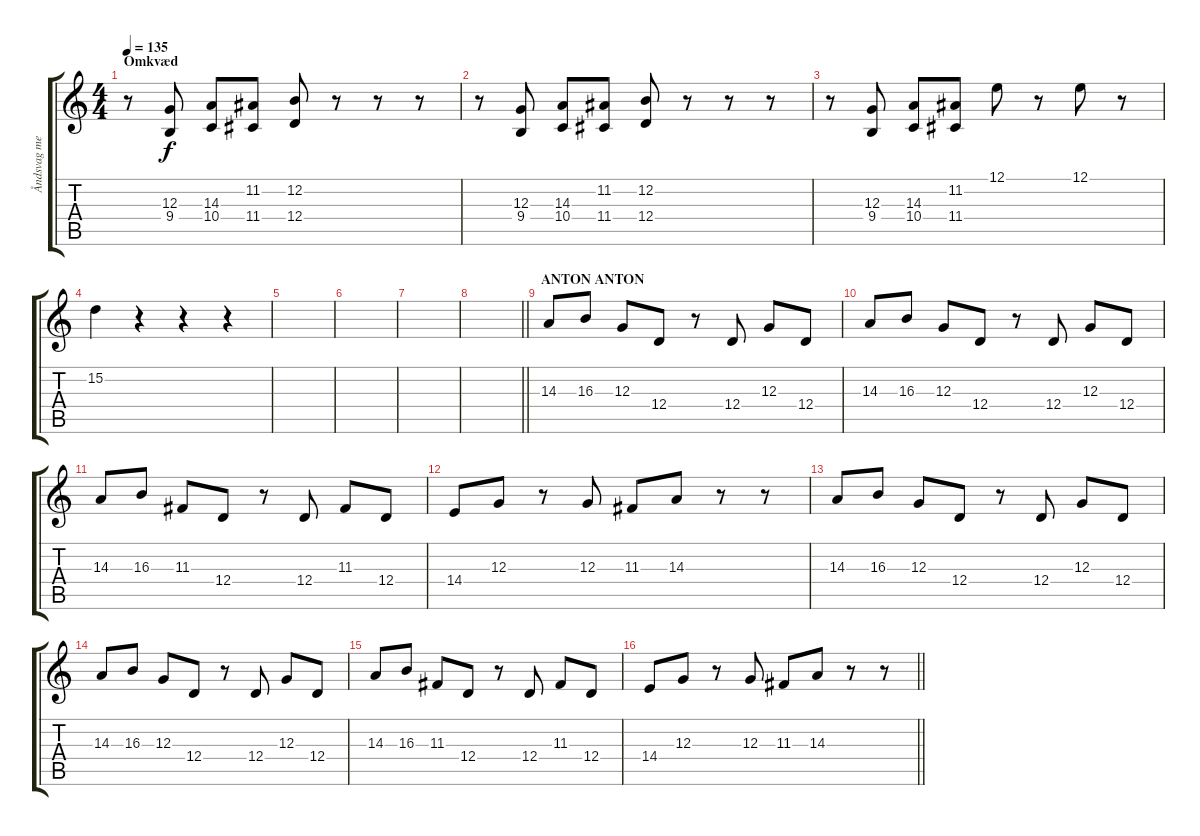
\track ("Åndsvag melodi" "Åndsvag me") {instrument trumpet}
\staff {score tabs}
\tuning (E4 B3 G3 D3 A2 E2) {hide}
\ts (4 4)
\section ("" "Omkvæd")
\tempo 135
\clef g2
\ks c
r.8{dy f} (12.3 9.4).8 (14.3 10.4).8 (11.2 11.4).8 (12.2 12.4).8 r.8 r.8 r.8 |
r.8 (12.3 9.4).8 (14.3 10.4).8 (11.2 11.4).8 (12.2 12.4).8 r.8 r.8 r.8 |
r.8 (12.3 9.4).8 (14.3 10.4).8 (11.2 11.4).8 12.1.8 r.8 12.1.8 r.8 |
15.2.4 r.4 r.4 r.4 |
|
|
|
\barLineRight lightlight
|
\section ("" "ANTON ANTON")
14.3.8 16.3.8 12.3.8 12.4.8 r.8 12.4.8 12.3.8 12.4.8 |
14.3.8 16.3.8 12.3.8 12.4.8 r.8 12.4.8 12.3.8 12.4.8 |
14.3.8 16.3.8 11.3.8 12.4.8 r.8 12.4.8 11.3.8 12.4.8 |
14.4.8 12.3.8 r.8 12.3.8 11.3.8 14.3.8 r.8 r.8 |
14.3.8 16.3.8 12.3.8 12.4.8 r.8 12.4.8 12.3.8 12.4.8 |
14.3.8 16.3.8 12.3.8 12.4.8 r.8 12.4.8 12.3.8 12.4.8 |
14.3.8 16.3.8 11.3.8 12.4.8 r.8 12.4.8 11.3.8 12.4.8 |
\barLineRight lightlight
14.4.8 12.3.8 r.8 12.3.8 11.3.8 14.3.8 r.8 r.8
